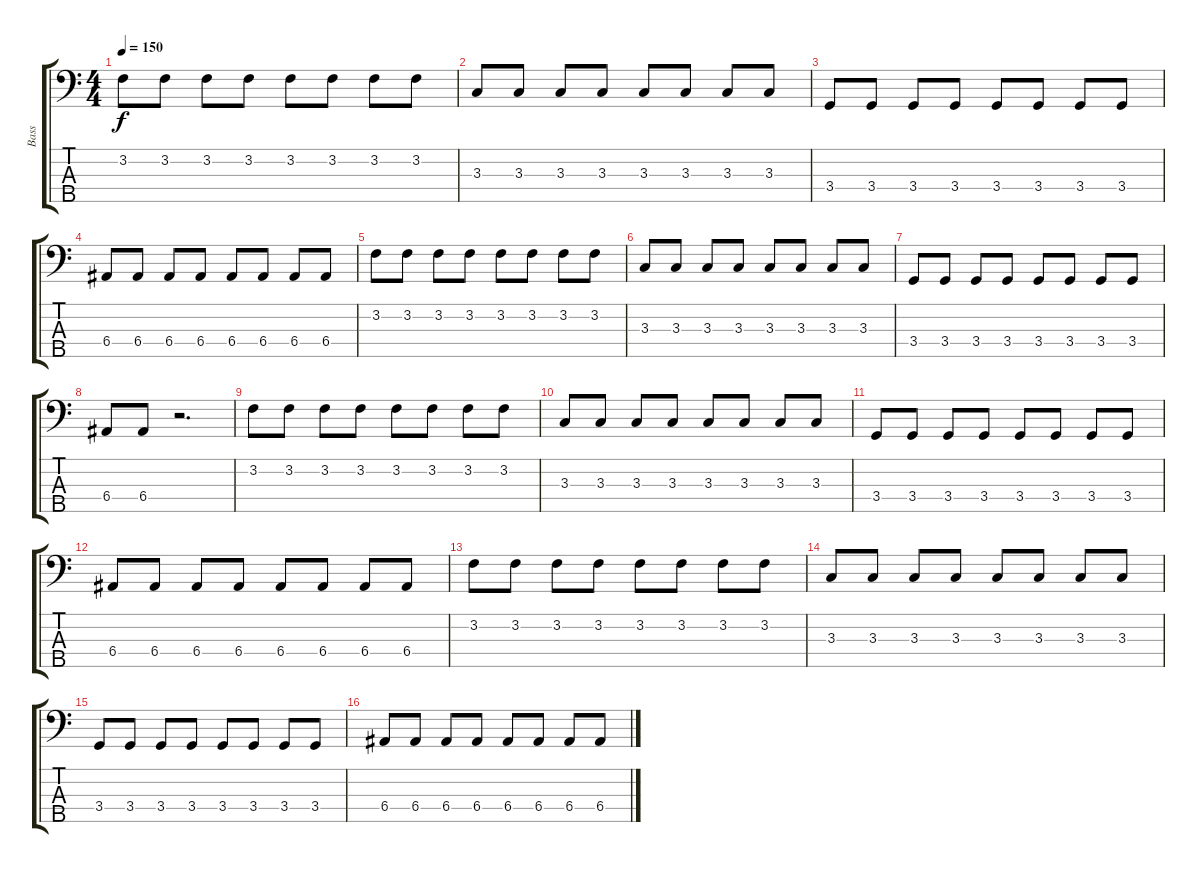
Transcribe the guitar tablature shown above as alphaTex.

\track ("Bass" "Bass") {instrument electricbassfinger}
\staff {score tabs}
\tuning (G2 D2 A1 E1 B0) {hide}
\ts (4 4)
\tempo 150
\clef f4
\ks c
3.2.8{dy f} 3.2.8 3.2.8 3.2.8 3.2.8 3.2.8 3.2.8 3.2.8 |
3.3.8 3.3.8 3.3.8 3.3.8 3.3.8 3.3.8 3.3.8 3.3.8 |
3.4.8 3.4.8 3.4.8 3.4.8 3.4.8 3.4.8 3.4.8 3.4.8 |
6.4.8 6.4.8 6.4.8 6.4.8 6.4.8 6.4.8 6.4.8 6.4.8 |
3.2.8 3.2.8 3.2.8 3.2.8 3.2.8 3.2.8 3.2.8 3.2.8 |
3.3.8 3.3.8 3.3.8 3.3.8 3.3.8 3.3.8 3.3.8 3.3.8 |
3.4.8 3.4.8 3.4.8 3.4.8 3.4.8 3.4.8 3.4.8 3.4.8 |
6.4.8 6.4.8 r.2{d} |
3.2.8 3.2.8 3.2.8 3.2.8 3.2.8 3.2.8 3.2.8 3.2.8 |
3.3.8 3.3.8 3.3.8 3.3.8 3.3.8 3.3.8 3.3.8 3.3.8 |
3.4.8 3.4.8 3.4.8 3.4.8 3.4.8 3.4.8 3.4.8 3.4.8 |
6.4.8 6.4.8 6.4.8 6.4.8 6.4.8 6.4.8 6.4.8 6.4.8 |
3.2.8 3.2.8 3.2.8 3.2.8 3.2.8 3.2.8 3.2.8 3.2.8 |
3.3.8 3.3.8 3.3.8 3.3.8 3.3.8 3.3.8 3.3.8 3.3.8 |
3.4.8 3.4.8 3.4.8 3.4.8 3.4.8 3.4.8 3.4.8 3.4.8 |
6.4.8 6.4.8 6.4.8 6.4.8 6.4.8 6.4.8 6.4.8 6.4.8
